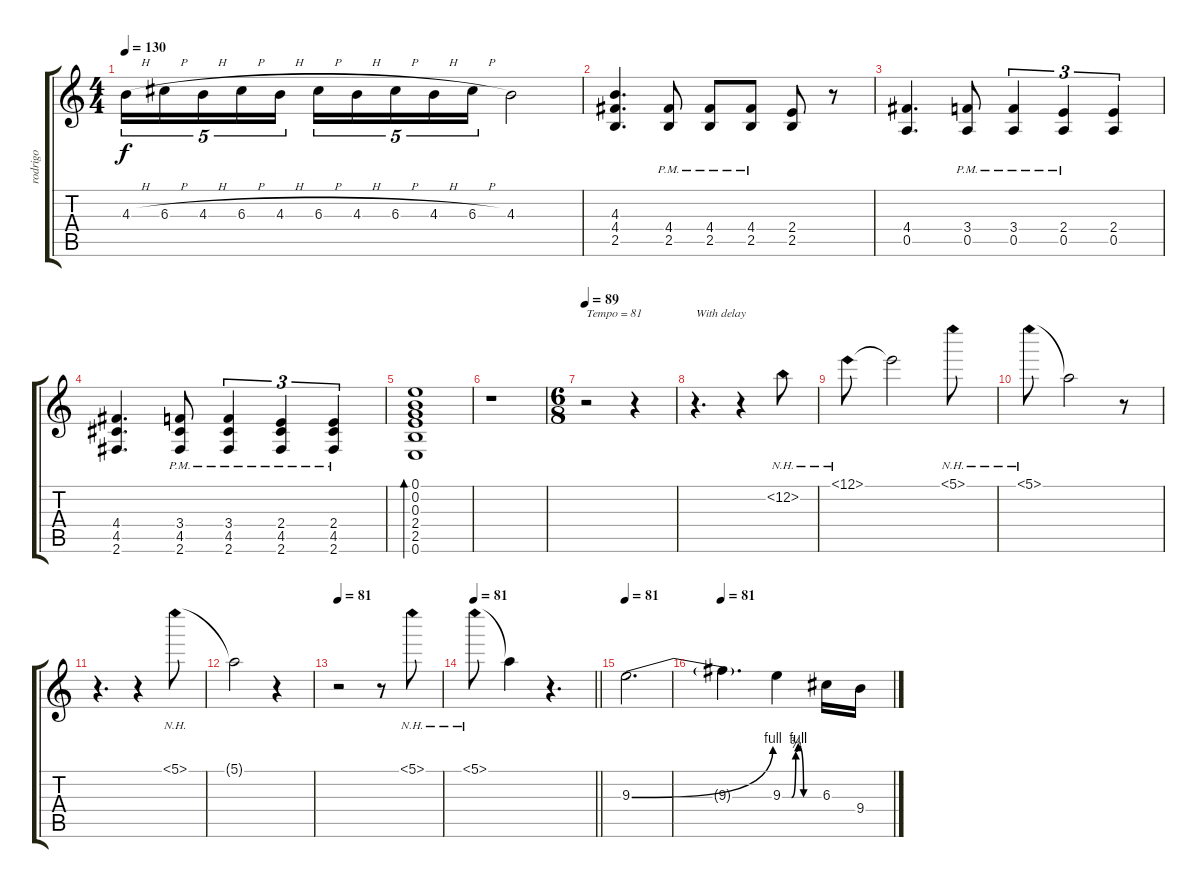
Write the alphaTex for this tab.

\track ("rodrigo" "rodrigo") {instrument acousticguitarnylon}
\staff {score tabs}
\tuning (E4 B3 G3 D3 A2 E2) {hide}
\ts (4 4)
\tempo 130
\clef g2
\ks c
4.3{h}.16{tu (5 4) dy f} 6.3{h}.16{tu (5 4)} 4.3{h}.16{tu (5 4)} 6.3{h}.16{tu (5 4)} 4.3{h}.16{tu (5 4)} 6.3{h}.16{tu (5 4)} 4.3{h}.16{tu (5 4)} 6.3{h}.16{tu (5 4)} 4.3{h}.16{tu (5 4)} 6.3{h}.16{tu (5 4)} 4.3.2{volume 6} |
(4.3 4.4 2.5).4{d} (4.4{pm} 2.5{pm}).8 (4.4{pm} 2.5{pm}).8 (4.4{pm} 2.5{pm}).8 (2.4 2.5).8 r.8 |
(4.4 0.5).4{d} (3.4{pm} 0.5{pm}).8 (3.4{pm} 0.5{pm}).4{tu (3 2)} (2.4{pm} 0.5{pm}).4{tu (3 2)} (2.4 0.5).4{tu (3 2)} |
(4.4 4.5 2.6).4{d} (3.4{pm} 4.5{pm} 2.6{pm}).8 (3.4{pm} 4.5{pm} 2.6{pm}).4{tu (3 2)} (2.4{pm} 4.5{pm} 2.6{pm}).4{tu (3 2)} (2.4{pm} 4.5{pm} 2.6{pm}).4{tu (3 2)} |
(0.1 0.2 0.3 2.4 2.5 0.6).1{bd 480 volume 7} |
r.1 |
\ts (6 8)
\tempo 81
\tempo 89
r.2{txt "Tempo = 81"} r.4 |
r.4{d txt "With delay" volume 12} r.4 12.2{nh}.8{volume 12 instrument electricguitarclean} |
12.1{nh}.8{volume 12 instrument electricguitarclean} 12.1{t}.2 5.1{nh}.8{volume 10 instrument electricguitarclean} |
5.1{nh}.8{volume 8 instrument electricguitarclean} 5.1{t}.2 r.8 |
r.4{d} r.4 5.1{nh}.8{volume 8 instrument electricguitarclean} |
5.1{t}.2{volume 5} r.4 |
\tempo 81
r.2 r.8 5.1{nh}.8{volume 10 instrument electricguitarclean} |
\tempo 81
\barLineRight lightlight
5.1{nh}.8{volume 10 instrument electricguitarclean} 5.1{t}.4 r.4{d} |
\tempo 81
9.3{be (bend 0 0 60 4)}.2{d volume 16 instrument overdrivenguitar} |
\tempo 81
9.3{t}.4{d} 9.3{be (custom 0 0 15 0 22 3 26 4 35 0 60 0)}.4 6.3.16 9.4.16
